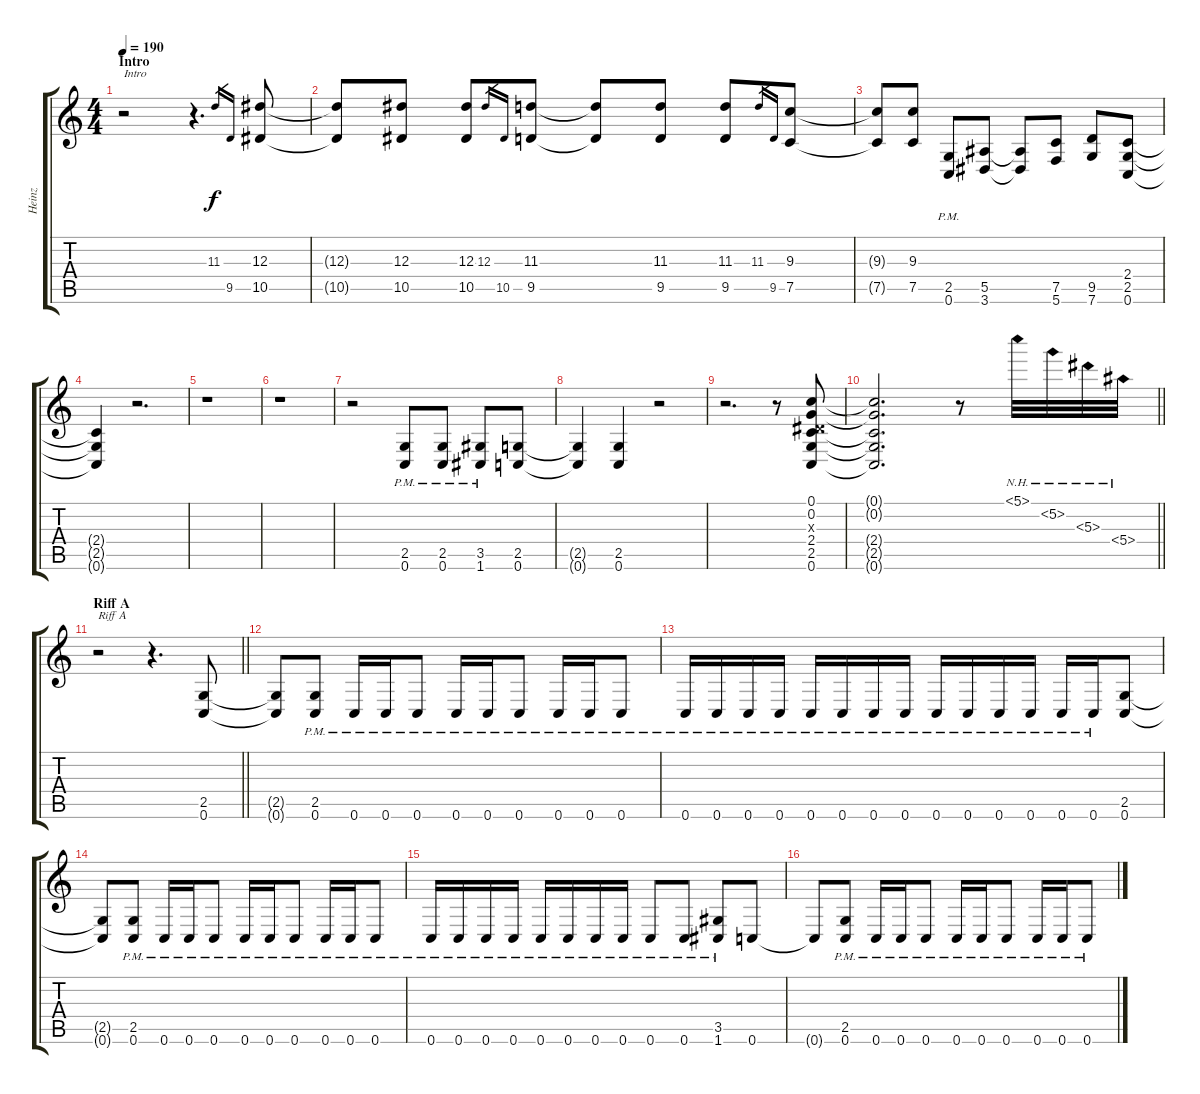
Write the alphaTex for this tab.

\track ("Heinz" "Heinz") {instrument distortionguitar}
\staff {score tabs}
\tuning (C4 G3 Eb3 Bb2 F2 C2) {hide}
\ts (4 4)
\section ("" "Intro")
\tempo 190
\clef g2
\ks c
r.2{txt "Intro" dy f instrument distortionguitar} r.4{d} 11.3.16{gr} 9.5.16{gr} (12.3 10.5).8 |
(12.3{t} 10.5{t}).8 (12.3 10.5).8 (12.3 10.5).8 12.3.16{gr} 10.5.16{gr} (11.3 9.5).8 (11.3{t} 9.5{t}).8 (11.3 9.5).8 (11.3 9.5).8 11.3.16{gr} 9.5.16{gr} (9.3 7.5).8 |
(9.3{t} 7.5{t}).8 (9.3 7.5).8 (2.5{pm} 0.6{pm}).8 (5.5 3.6).8 (5.5{t} 3.6{t}).8 (7.5 5.6).8 (9.5 7.6).8 (2.4 2.5 0.6).8 |
(2.4{t} 2.5{t} 0.6{t}).4 r.2{d} |
r.1 |
r.1 |
r.2 (2.5{pm} 0.6{pm}).8 (2.5{pm} 0.6{pm}).8 (3.5{pm} 1.6{pm}).8 (2.5 0.6).8 |
(2.5{t} 0.6{t}).4 (2.5 0.6).4 r.2 |
r.2{d} r.8 (0.1 0.2 0.3{x} 2.4 2.5 0.6).8 |
\barLineRight lightlight
(0.1{t} 0.2{t} 2.4{t} 2.5{t} 0.6{t}).2{d} r.8 5.1{nh}.32 5.2{nh}.32 5.3{nh}.32 5.4{nh}.32 |
\section ("" "Riff A")
\barLineRight lightlight
r.2{txt "Riff A"} r.4{d} (2.5 0.6).8 |
(2.5{t} 0.6{t}).8 (2.5{pm} 0.6{pm}).8 0.6{pm}.16 0.6{pm}.16 0.6{pm}.8 0.6{pm}.16 0.6{pm}.16 0.6{pm}.8 0.6{pm}.16 0.6{pm}.16 0.6{pm}.8 |
0.6{pm}.16 0.6{pm}.16 0.6{pm}.16 0.6{pm}.16 0.6{pm}.16 0.6{pm}.16 0.6{pm}.16 0.6{pm}.16 0.6{pm}.16 0.6{pm}.16 0.6{pm}.16 0.6{pm}.16 0.6{pm}.16 0.6{pm}.16 (2.5 0.6).8 |
(2.5{t} 0.6{t}).8 (2.5{pm} 0.6{pm}).8 0.6{pm}.16 0.6{pm}.16 0.6{pm}.8 0.6{pm}.16 0.6{pm}.16 0.6{pm}.8 0.6{pm}.16 0.6{pm}.16 0.6{pm}.8 |
0.6{pm}.16 0.6{pm}.16 0.6{pm}.16 0.6{pm}.16 0.6{pm}.16 0.6{pm}.16 0.6{pm}.16 0.6{pm}.16 0.6{pm}.8 0.6{pm}.8 (3.5{pm} 1.6{pm}).8 0.6.8 |
0.6{t}.8 (2.5{pm} 0.6{pm}).8 0.6{pm}.16 0.6{pm}.16 0.6{pm}.8 0.6{pm}.16 0.6{pm}.16 0.6{pm}.8 0.6{pm}.16 0.6{pm}.16 0.6{pm}.8
